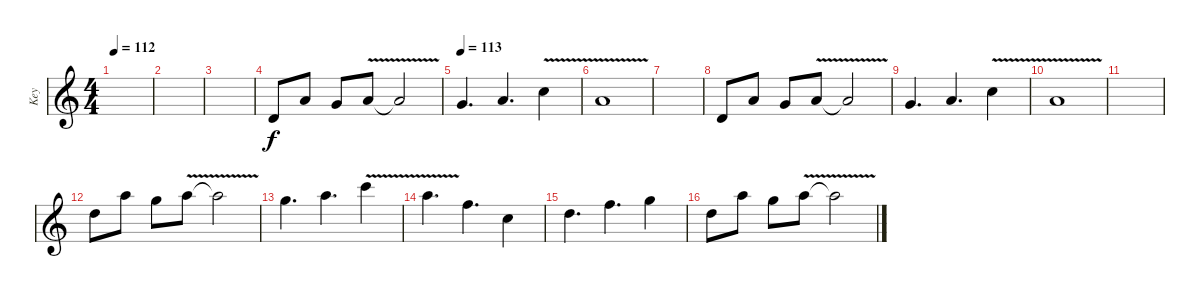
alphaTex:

\track ("Key" "Key") {instrument synthstrings1}
\staff {score}
\tuning (E4 B3 G3 D3 A2 E2) {hide}
\ts (4 4)
\tempo 112
\clef g2
\ks c
|
|
|
7.3.8{instrument synthbrass1} 10.2.8 8.2.8 10.2{v}.8 10.2{t}.2 |
\tempo 113
8.2.4{d} 10.2.4{d} 13.2{v}.4 |
10.2{v}.1 |
|
7.3.8 10.2.8 8.2.8 10.2{v}.8 10.2{t}.2 |
8.2.4{d} 10.2.4{d} 13.2{v}.4 |
10.2{v}.1 |
|
10.1.8{instrument pad3polysynth} 17.1.8 15.1.8 17.1{v}.8 17.1{t}.2 |
15.1.4{d} 17.1.4{d} 20.1{v}.4 |
17.1{v}.4{d} 13.1.4{d} 8.1.4 |
10.1.4{d} 13.1.4{d} 15.1.4 |
10.1.8{instrument pad3polysynth} 17.1.8 15.1.8 17.1{v}.8 17.1{t}.2
